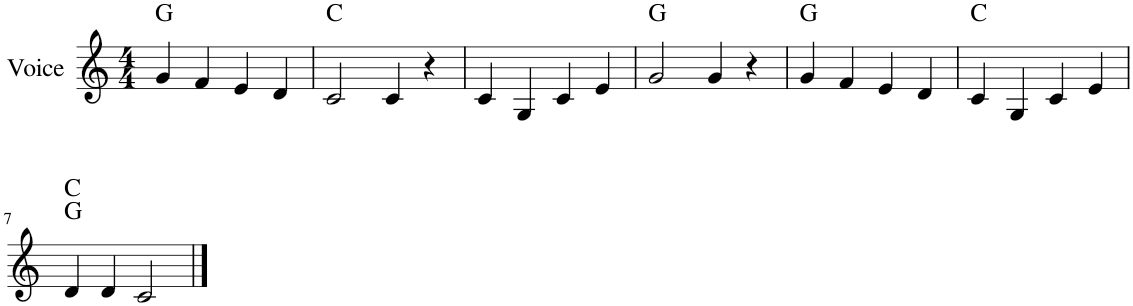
**kern	**harte
*part1	*part1
*staff1	*
*I"Voice	*
*clefG2	*
*k[]	*
*M4/4	*
=1	=1
4g/	G:maj
4f/	.
4e/	.
4d/	.
=2	=2
2c/	C:maj
4c/	.
4r	.
=3	=3
4c/	.
4G/	.
4c/	.
4e/	.
=4	=4
2g/	G:maj
4g/	.
4r	.
=5	=5
4g/	G:maj
4f/	.
4e/	.
4d/	.
=6	=6
4c/	C:maj
4G/	.
4c/	.
4e/	.
!!LO:LB:g=z
=7	=7
4d/	G:maj C:maj
4d/	.
2c/	.
==	==
*-	*-
